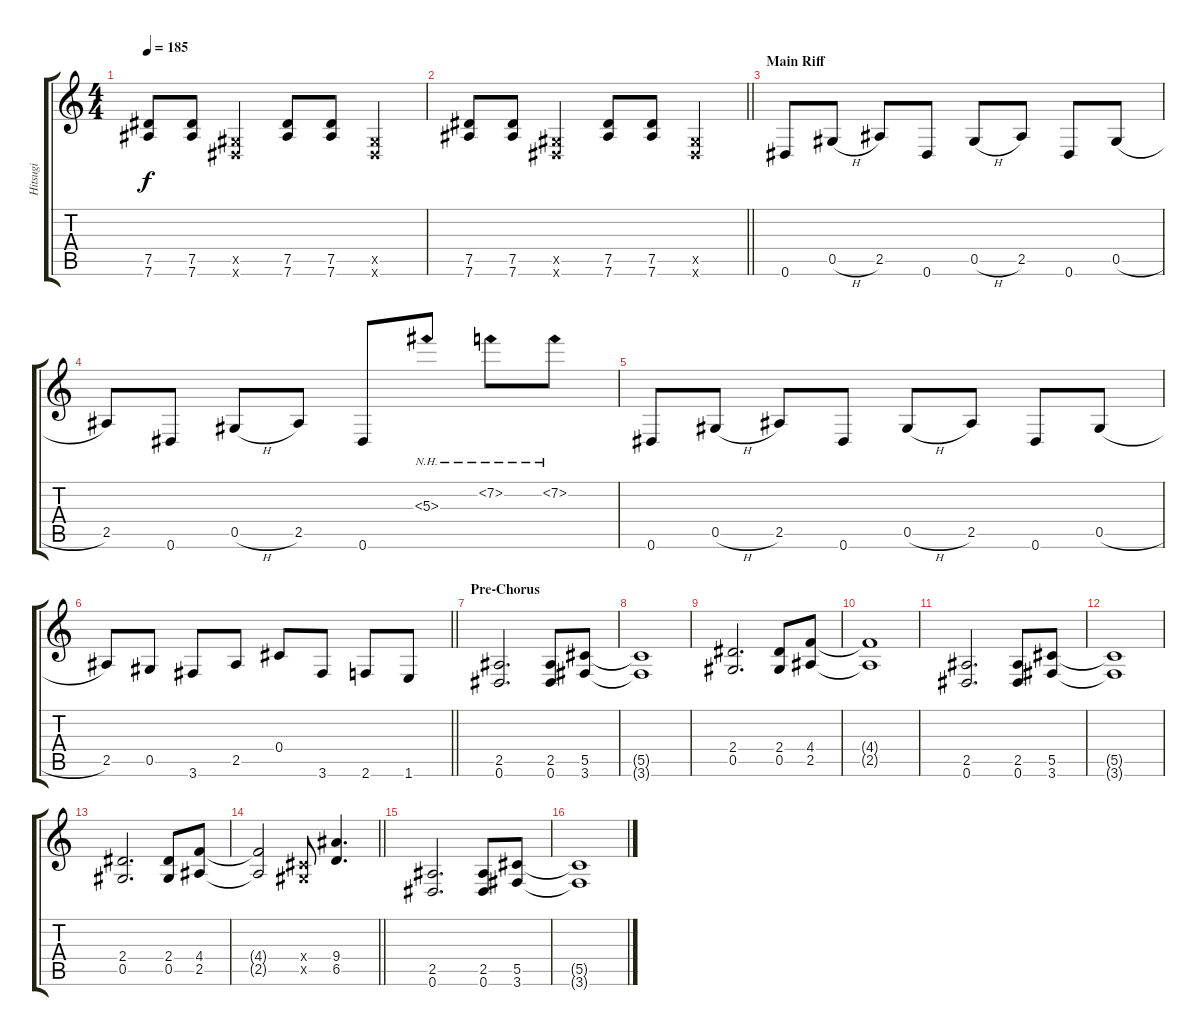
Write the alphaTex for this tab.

\track ("Hitsugi" "Hitsugi") {instrument overdrivenguitar}
\staff {score tabs}
\tuning (Eb4 Bb3 Gb3 Db3 Ab2 Eb2) {hide}
\ts (4 4)
\tempo 185
\clef g2
\ks c
(7.5 7.6).8{dy f} (7.5 7.6).8 (0.5{x} 0.6{x}).4 (7.5 7.6).8 (7.5 7.6).8 (0.5{x} 0.6{x}).4 |
\barLineRight lightlight
(7.5 7.6).8 (7.5 7.6).8 (0.5{x} 0.6{x}).4 (7.5 7.6).8 (7.5 7.6).8 (0.5{x} 0.6{x}).4 |
\section ("" "Main Riff")
0.6.8 0.5{h}.8 2.5.8 0.6.8 0.5{h}.8 2.5.8 0.6.8 0.5{h}.8 |
2.5.8 0.6.8 0.5{h}.8 2.5.8 0.6.8 5.3{nh}.8 7.2{nh}.8 7.2{nh}.8 |
0.6.8 0.5{h}.8 2.5.8 0.6.8 0.5{h}.8 2.5.8 0.6.8 0.5{h}.8 |
\barLineRight lightlight
2.5.8 0.5.8 3.6.8 2.5.8 0.4.8 3.6.8 2.6.8 1.6.8 |
\section ("" "Pre-Chorus")
(2.5 0.6).2{d} (2.5 0.6).8 (5.5 3.6).8 |
(5.5{t} 3.6{t}).1 |
(2.4 0.5).2{d} (2.4 0.5).8 (4.4 2.5).8 |
(4.4{t} 2.5{t}).1 |
(2.5 0.6).2{d} (2.5 0.6).8 (5.5 3.6).8 |
(5.5{t} 3.6{t}).1 |
(2.4 0.5).2{d} (2.4 0.5).8 (4.4 2.5).8 |
\barLineRight lightlight
(4.4{t} 2.5{t}).2 (0.4{x} 0.5{x}).8 (9.4 6.5).4{d} |
(2.5 0.6).2{d} (2.5 0.6).8 (5.5 3.6).8 |
(5.5{t} 3.6{t}).1
